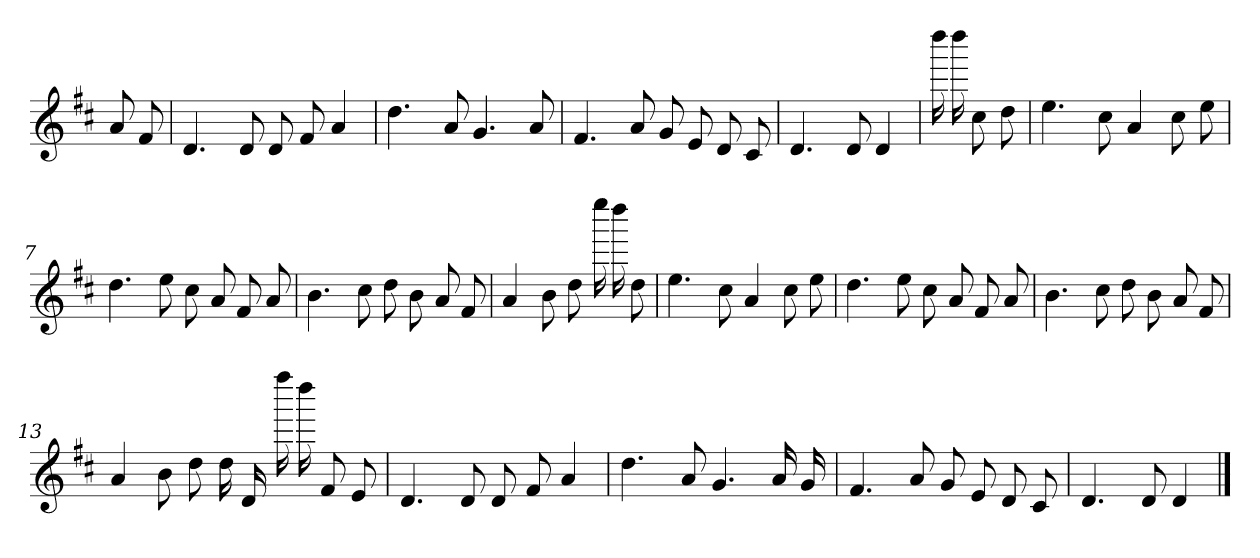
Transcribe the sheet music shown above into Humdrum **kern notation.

**kern
*part1
*staff1
*clefG2
*k[f#c#]
*D:
=
8a
8f#
=1
4.d
8d
8d
8f#
4a
=2
4.dd
8a
4.g
8a
=3
4.f#
8a
8g
8e
8d
8c#
=4
4.d
8d
4d
=5
16dddd
16dddd
8cc#
8dd
=6
4.ee
8cc#
4a
8cc#
8ee
=7
4.dd
8ee
8cc#
8a
8f#
8a
=8
4.b
8cc#
8dd
8b
8a
8f#
=9
4a
8b
8dd
16eeee
16dddd
8dd
=10
4.ee
8cc#
4a
8cc#
8ee
=11
4.dd
8ee
8cc#
8a
8f#
8a
=12
4.b
8cc#
8dd
8b
8a
8f#
=13
4a
8b
8dd
16dd
16d
16ffff#
16dddd
8f#
8e
=14
4.d
8d
8d
8f#
4a
=15
4.dd
8a
4.g
16a
16g
=16
4.f#
8a
8g
8e
8d
8c#
=17
4.d
8d
4d
==
*-
